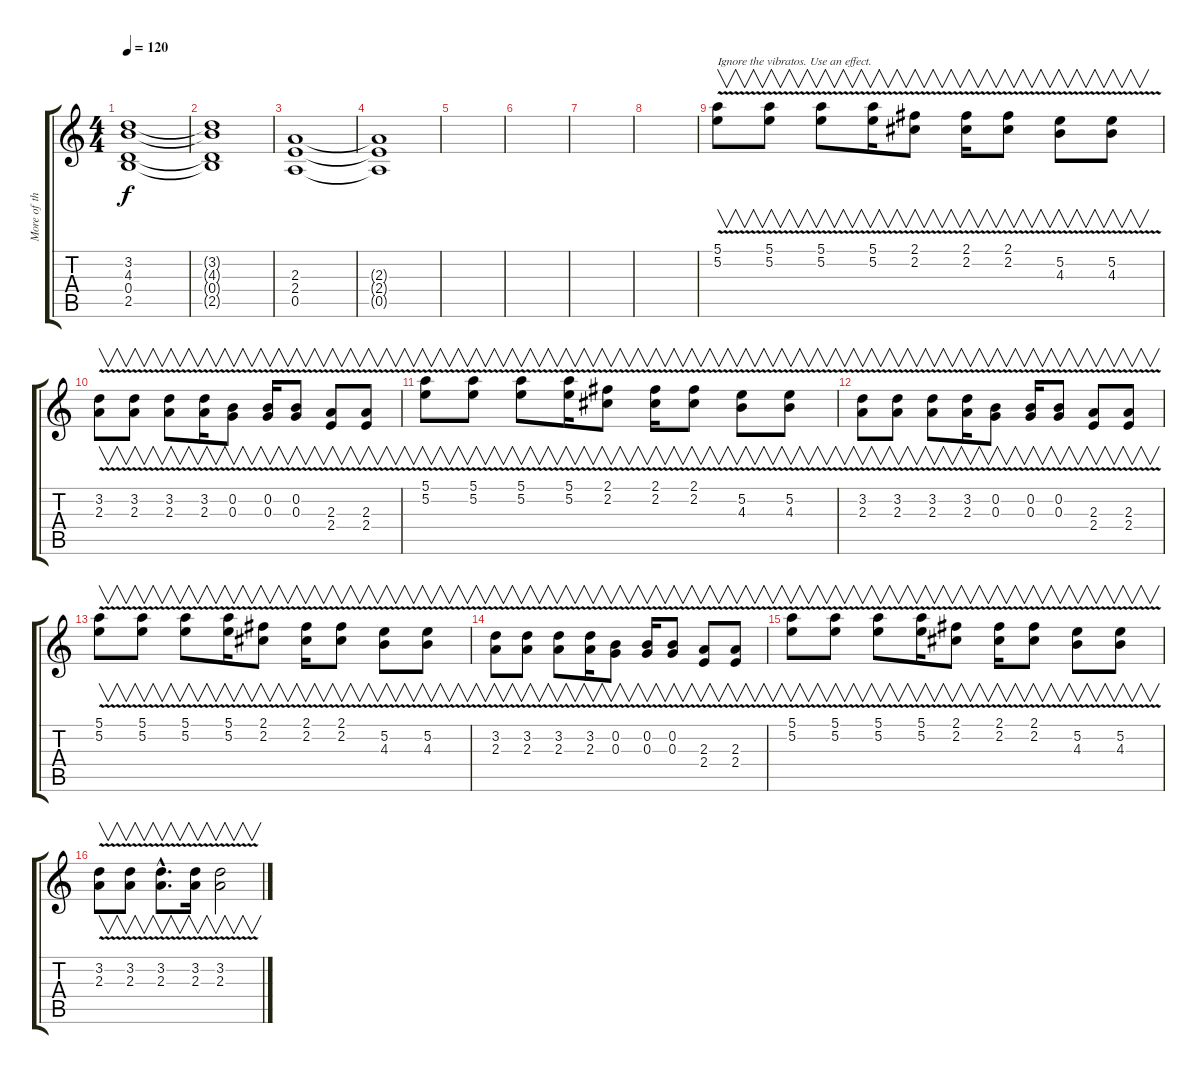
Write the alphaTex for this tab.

\track ("More of the effect" "More of th") {instrument overdrivenguitar}
\staff {score tabs}
\tuning (E4 B3 G3 D3 A2 E2) {hide}
\ts (4 4)
\tempo 120
\clef g2
\ks c
(3.2 4.3 0.4 2.5).1{dy f} |
(3.2{t} 4.3{t} 0.4{t} 2.5{t}).1 |
(2.3 2.4 0.5).1 |
(2.3{t} 2.4{t} 0.5{t}).1 |
|
|
|
|
(5.1{v} 5.2).8{v txt "Ignore the vibratos. Use an effect."} (5.1{v} 5.2).8{v} (5.1{v} 5.2).8{v} (5.1{v} 5.2).16{v} (2.1{v} 2.2).8{v} (2.1{v} 2.2).16{v} (2.1{v} 2.2{v}).8{v} (5.2{v} 4.3).8{v} (5.2{v} 4.3).8{v} |
(3.2{v} 2.3).8{v} (3.2{v} 2.3).8{v} (3.2{v} 2.3).8{v} (3.2{v} 2.3).16{v} (0.2{v} 0.3).8{v} (0.2{v} 0.3).16{v} (0.2{v} 0.3).8{v} (2.3{v} 2.4).8{v} (2.3{v} 2.4).8{v} |
(5.1{v} 5.2).8{v} (5.1{v} 5.2).8{v} (5.1{v} 5.2).8{v} (5.1{v} 5.2).16{v} (2.1{v} 2.2).8{v} (2.1{v} 2.2).16{v} (2.1{v} 2.2{v}).8{v} (5.2{v} 4.3).8{v} (5.2{v} 4.3).8{v} |
(3.2{v} 2.3).8{v} (3.2{v} 2.3).8{v} (3.2{v} 2.3).8{v} (3.2{v} 2.3).16{v} (0.2{v} 0.3).8{v} (0.2{v} 0.3).16{v} (0.2{v} 0.3).8{v} (2.3{v} 2.4).8{v} (2.3{v} 2.4).8{v} |
(5.1{v} 5.2).8{v} (5.1{v} 5.2).8{v} (5.1{v} 5.2).8{v} (5.1{v} 5.2).16{v} (2.1{v} 2.2).8{v} (2.1{v} 2.2).16{v} (2.1{v} 2.2{v}).8{v} (5.2{v} 4.3).8{v} (5.2{v} 4.3).8{v} |
(3.2{v} 2.3).8{v} (3.2{v} 2.3).8{v} (3.2{v} 2.3).8{v} (3.2{v} 2.3).16{v} (0.2{v} 0.3).8{v} (0.2{v} 0.3).16{v} (0.2{v} 0.3).8{v} (2.3{v} 2.4).8{v} (2.3{v} 2.4).8{v} |
(5.1{v} 5.2).8{v} (5.1{v} 5.2).8{v} (5.1{v} 5.2).8{v} (5.1{v} 5.2).16{v} (2.1{v} 2.2).8{v} (2.1{v} 2.2).16{v} (2.1{v} 2.2{v}).8{v} (5.2{v} 4.3).8{v} (5.2{v} 4.3).8{v} |
(3.2{v} 2.3).8{v} (3.2{v} 2.3).8{v} (3.2{v hac} 2.3{hac}).8{v d} (3.2{v} 2.3).16{v} (3.2 2.3{v}).2{v}
